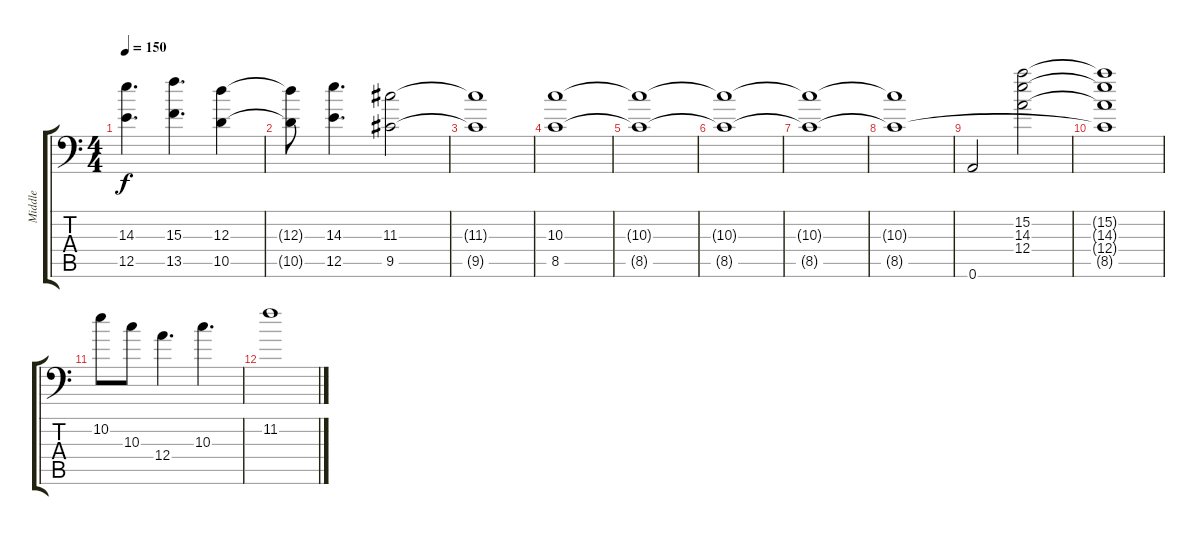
\track ("Middle" "Middle") {instrument distortionguitar}
\staff {score tabs}
\tuning (B3 Gb3 D3 A2 E2 A1) {hide}
\ts (4 4)
\tempo 150
\clef f4
\ks c
(14.3 12.5).4{d dy f} (15.3 13.5).4{d} (12.3 10.5).4 |
(12.3{t} 10.5{t}).8 (14.3 12.5).4{d} (11.3 9.5).2 |
(11.3{t} 9.5{t}).1 |
(10.3 8.5).1 |
(10.3{t} 8.5{t}).1 |
(10.3{t} 8.5{t}).1 |
(10.3{t} 8.5{t}).1 |
(10.3{t} 8.5{t}).1 |
0.6.2 (15.2 14.3 12.4).2 |
(15.2{t} 14.3{t} 12.4{t} 8.5{t}).1 |
10.2.8 10.3.8 12.4.4{d} 10.3.4{d} |
11.2.1
